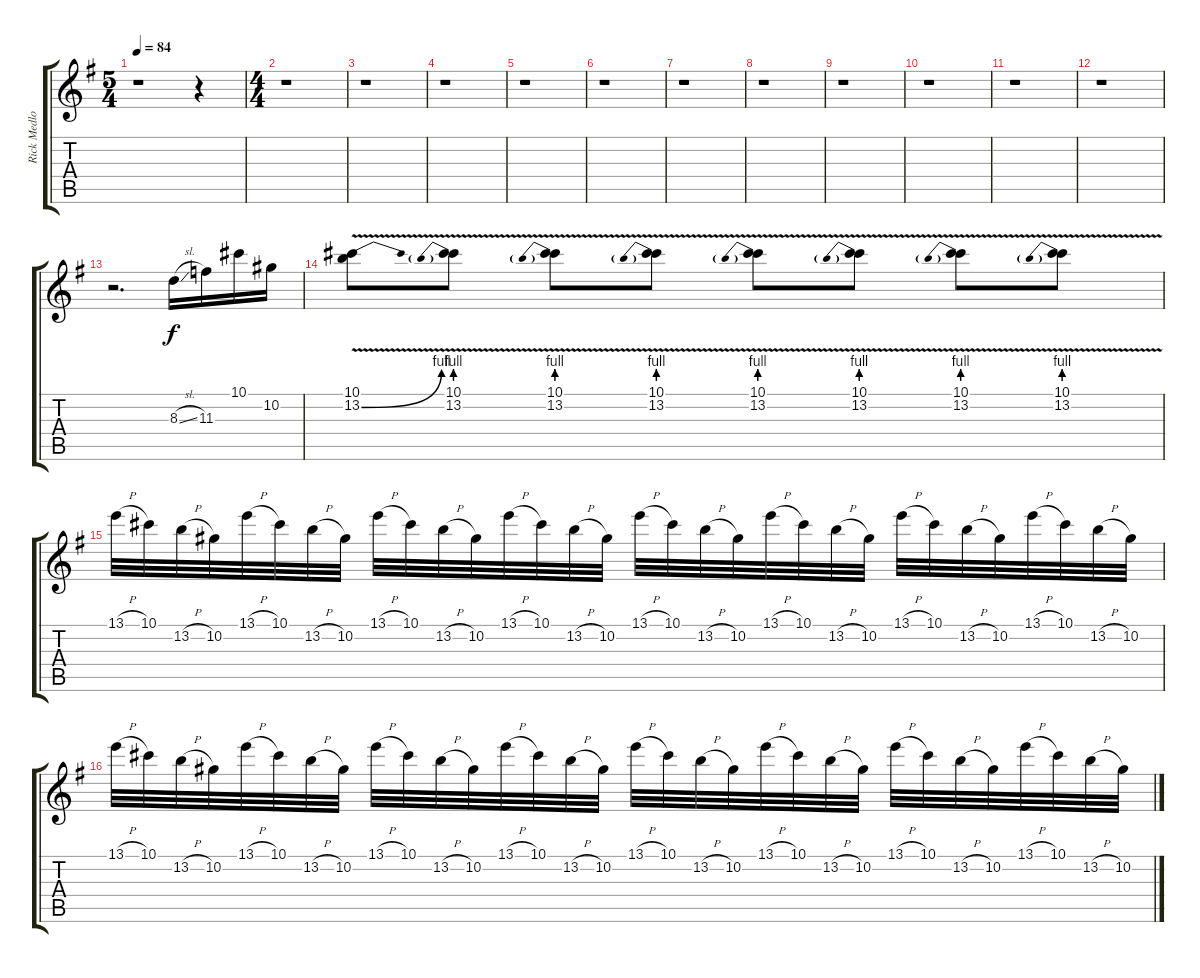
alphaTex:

\track ("Rick Medlocke Guitar Solos" "Rick Medlo") {instrument overdrivenguitar}
\staff {score tabs}
\tuning (Eb4 Bb3 Gb3 Db3 Ab2 Eb2) {hide}
\ts (5 4)
\tempo 84
\clef g2
\ks g
r.1{dy f} r.4 |
\ts (4 4)
r.1 |
r.1 |
r.1 |
r.1 |
r.1 |
r.1 |
r.1 |
r.1 |
r.1 |
r.1 |
r.1 |
r.2{d instrument overdrivenguitar} 8.3{sl}.16 11.3.16 10.1.16 10.2.16 |
(10.1 13.2{be (bend 0 0 60 4) v}).8 (10.1 13.2{be (prebend 0 4 60 4) v}).8 (10.1 13.2{be (prebend 0 4 60 4) v}).8 (10.1 13.2{be (prebend 0 4 60 4) v}).8 (10.1 13.2{be (prebend 0 4 60 4) v}).8 (10.1 13.2{be (prebend 0 4 60 4) v}).8 (10.1 13.2{be (prebend 0 4 60 4) v}).8 (10.1 13.2{be (prebend 0 4 60 4) v}).8 |
13.1{h}.32 10.1.32 13.2{h}.32 10.2.32 13.1{h}.32 10.1.32 13.2{h}.32 10.2.32 13.1{h}.32 10.1.32 13.2{h}.32 10.2.32 13.1{h}.32 10.1.32 13.2{h}.32 10.2.32 13.1{h}.32 10.1.32 13.2{h}.32 10.2.32 13.1{h}.32 10.1.32 13.2{h}.32 10.2.32 13.1{h}.32 10.1.32 13.2{h}.32 10.2.32 13.1{h}.32 10.1.32 13.2{h}.32 10.2.32 |
13.1{h}.32 10.1.32 13.2{h}.32 10.2.32 13.1{h}.32 10.1.32 13.2{h}.32 10.2.32 13.1{h}.32 10.1.32 13.2{h}.32 10.2.32 13.1{h}.32 10.1.32 13.2{h}.32 10.2.32 13.1{h}.32 10.1.32 13.2{h}.32 10.2.32 13.1{h}.32 10.1.32 13.2{h}.32 10.2.32 13.1{h}.32 10.1.32 13.2{h}.32 10.2.32 13.1{h}.32 10.1.32 13.2{h}.32 10.2.32
